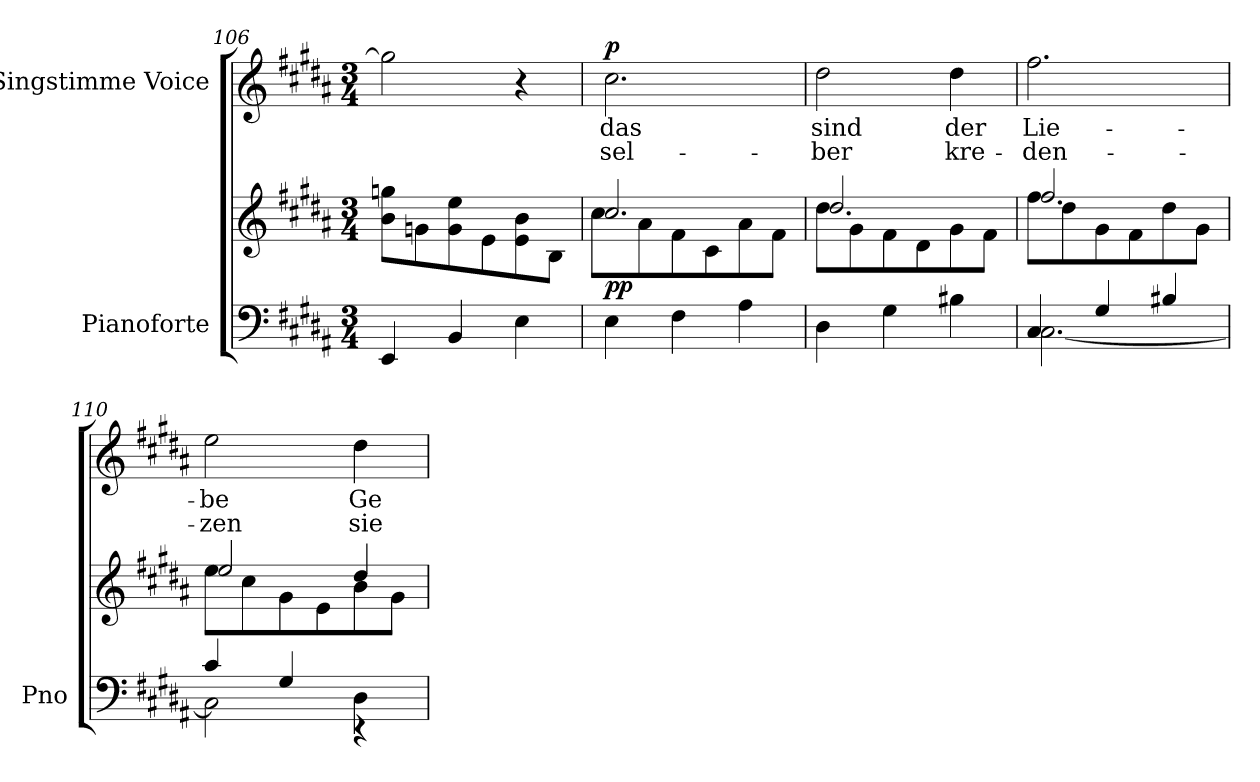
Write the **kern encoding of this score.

**kern	**kern	**dynam	**kern	**text	**text	**dynam
*part2	*part2	*part2	*part1	*part1	*part1	*part1
*staff3	*staff2	*staff2/3	*staff1	*staff1	*staff1	*staff1
*I"Pianoforte	*	*	*I"Singstimme Voice	*	*	*
*I'Pno	*	*	*	*	*	*
!!LO:PB:g=z
*clefF4	*clefG2	*	*clefG2	*	*	*
*k[f#c#g#d#a#]	*k[f#c#g#d#a#]	*	*k[f#c#g#d#a#]	*	*	*
*M3/4	*M3/4	*	*M3/4	*	*	*
=106	=106	=106	=106	=106	=106	=106
4EE/	8b\ 8ggn\L	.	2gg\]	.	.	.
.	8gn\	.	.	.	.	.
4BB/	8g\ 8ee\	.	.	.	.	.
.	8e\	.	.	.	.	.
4E\	8e\ 8b\	.	4r	.	.	.
.	8B\J	.	.	.	.	.
=107	=107	=107	=107	=107	=107	=107
*	*^	*	*	*	*	*
!	!	!	!LO:DY:b	!	!LO:LY:b	!LO:LY:b	!LO:DY:a
4E\	2.cc#/	8cc#\L	pp	2.cc#\	das	sel-	p
.	.	8a#\	.	.	.	.	.
4F#\	.	8f#\	.	.	.	.	.
.	.	8c#\	.	.	.	.	.
4A#\	.	8a#\	.	.	.	.	.
.	.	8f#\J	.	.	.	.	.
!!LO:LB:g=z
=108	=108	=108	=108	=108	=108	=108	=108
!	!	!	!	!	!LO:LY:b	!LO:LY:b	!
4D#\	8dd#\L	2.dd#/	.	2dd#\	sind	-ber	.
.	8g#\	.	.	.	.	.	.
4G#\	8f#\	.	.	.	.	.	.
.	8d#\	.	.	.	.	.	.
!	!	!	!	!	!LO:LY:b	!LO:LY:b	!
4B#X\	8g#\	.	.	4dd#\	der	kre-	.
.	8f#\J	.	.	.	.	.	.
=109	=109	=109	=109	=109	=109	=109	=109
*^	*	*	*	*	*	*	*
!	!	!	!	!	!	!LO:LY:b	!LO:LY:b	!
4C#/	[2.C#\	8ff#\L	2.ff#/	.	2.ff#\	Lie-	-den-	.
.	.	8dd#\	.	.	.	.	.	.
4G#/	.	8g#\	.	.	.	.	.	.
.	.	8f#\	.	.	.	.	.	.
4B#X/	.	8dd#\	.	.	.	.	.	.
.	.	8g#\J	.	.	.	.	.	.
=110	=110	=110	=110	=110	=110	=110	=110	=110
!	!	!	!	!	!	!LO:LY:b	!LO:LY:b	!
4c#/	2C#\]	8ee\L	2ee/	.	2ee\	-be	-zen	.
.	.	8cc#\	.	.	.	.	.	.
4G#/	.	8g#\	.	.	.	.	.	.
.	.	8e\	.	.	.	.	.	.
!	!	!	!	!	!	!LO:LY:b	!LO:LY:b	!
4D#\	4r	8b\	4dd#/	.	4dd#\	Ge-	sie	.
.	.	8g#\J	.	.	.	.	.	.
*v	*v	*	*	*	*	*	*	*
*	*v	*v	*	*	*	*	*
=	=	=	=	=	=	=
*-	*-	*-	*-	*-	*-	*-
